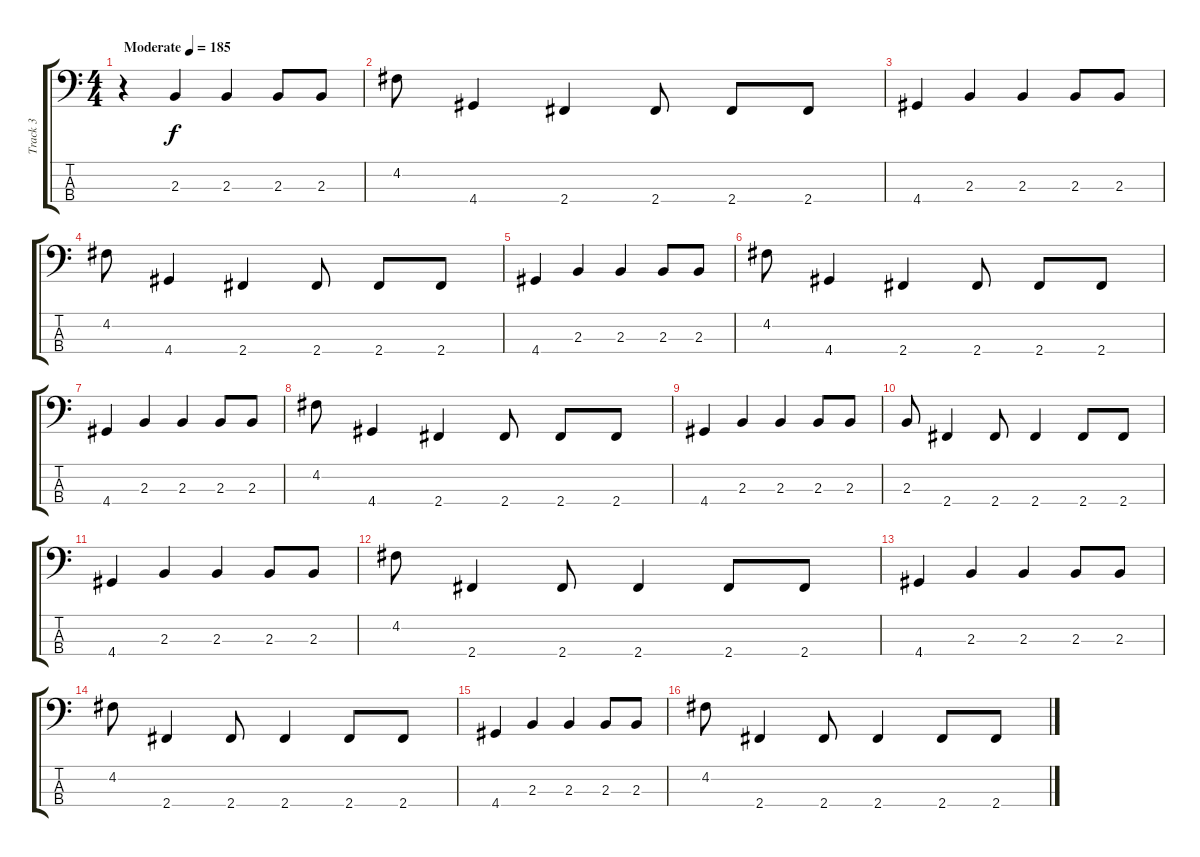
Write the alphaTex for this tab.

\track ("Track 3" "Track 3") {instrument electricbasspick}
\staff {score tabs}
\tuning (G2 D2 A1 E1) {hide}
\ts (4 4)
\tempo (185 "Moderate")
\clef f4
\ks c
r.4{dy f instrument electricbasspick} 2.3.4 2.3.4 2.3.8 2.3.8 |
4.2.8 4.4.4 2.4.4 2.4.8 2.4.8 2.4.8 |
4.4.4 2.3.4 2.3.4 2.3.8 2.3.8 |
4.2.8 4.4.4 2.4.4 2.4.8 2.4.8 2.4.8 |
4.4.4 2.3.4 2.3.4 2.3.8 2.3.8 |
4.2.8 4.4.4 2.4.4 2.4.8 2.4.8 2.4.8 |
4.4.4 2.3.4 2.3.4 2.3.8 2.3.8 |
4.2.8 4.4.4 2.4.4 2.4.8 2.4.8 2.4.8 |
4.4.4 2.3.4 2.3.4 2.3.8 2.3.8 |
2.3.8 2.4.4 2.4.8 2.4.4 2.4.8 2.4.8 |
4.4.4 2.3.4 2.3.4 2.3.8 2.3.8 |
4.2.8 2.4.4 2.4.8 2.4.4 2.4.8 2.4.8 |
4.4.4 2.3.4 2.3.4 2.3.8 2.3.8 |
4.2.8 2.4.4 2.4.8 2.4.4 2.4.8 2.4.8 |
4.4.4 2.3.4 2.3.4 2.3.8 2.3.8 |
4.2.8 2.4.4 2.4.8 2.4.4 2.4.8 2.4.8
